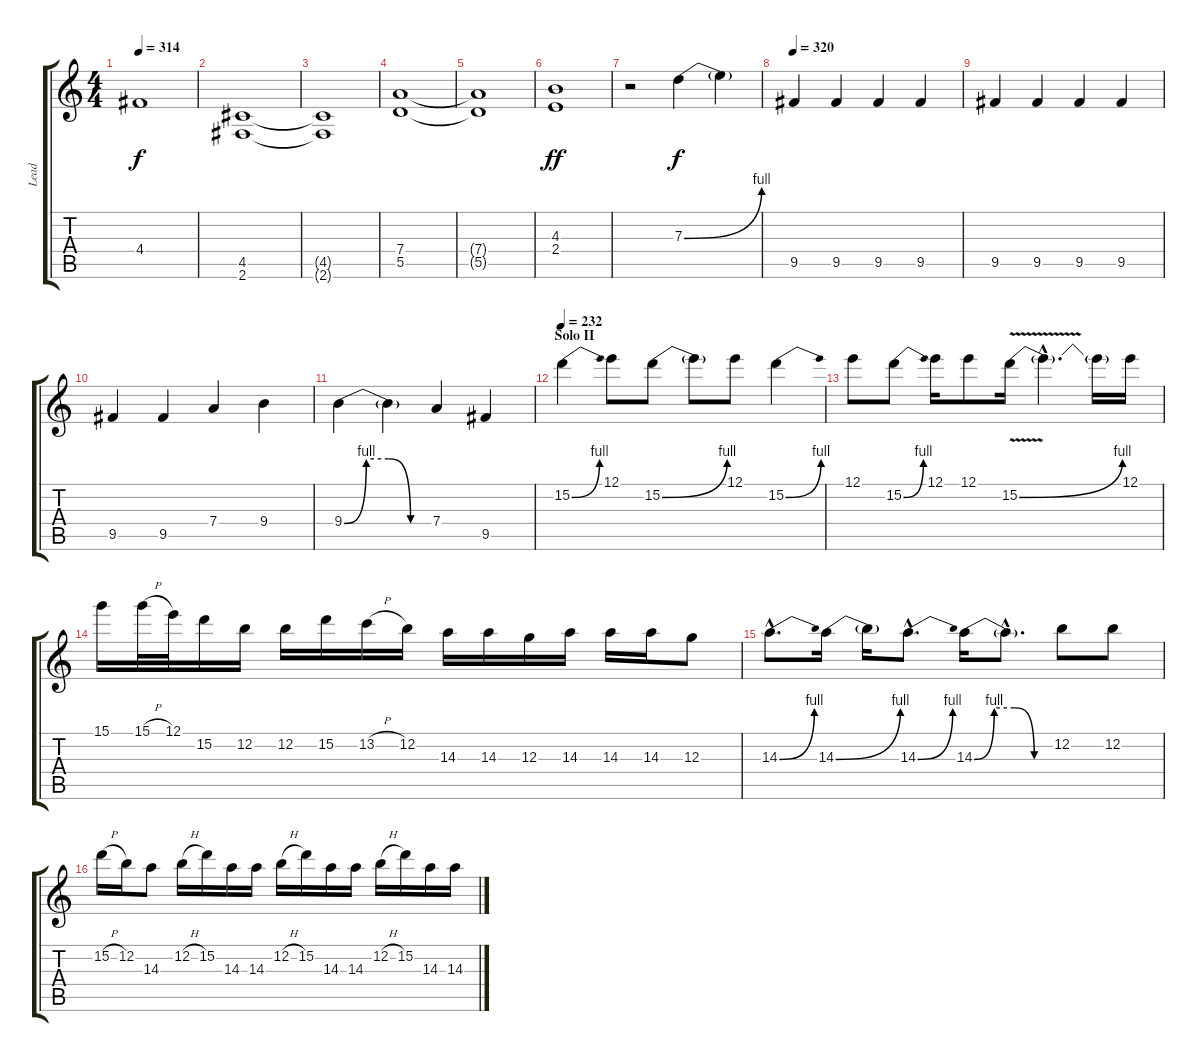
\track ("Lead" "Lead") {instrument distortionguitar}
\staff {score tabs}
\tuning (E4 B3 G3 D3 A2 E2) {hide}
\ts (4 4)
\tempo 314
\clef g2
\ks c
4.4{t}.1{dy f} |
(4.5 2.6).1 |
(4.5{t} 2.6{t}).1 |
(7.4 5.5).1 |
(7.4{t} 5.5{t}).1 |
(4.3 2.4).1{dy ff} |
r.2 7.3{be (bend 0 0 60 4)}.4{dy f} 7.3{t}.4 |
\tempo 320
9.5.4 9.5.4 9.5.4 9.5.4 |
9.5.4 9.5.4 9.5.4 9.5.4 |
9.5.4 9.5.4 7.4.4 9.4.4 |
9.4{be (custom 0 0 15 4 30 4 45 0 60 0)}.4 9.4{t}.4 7.4.4 9.5.4 |
\section ("" "Solo II")
\tempo 232
15.2{be (bend 0 0 60 4)}.4 12.1.8 15.2{be (bend 0 0 60 4)}.8 15.2{t}.8 12.1.8 15.2{be (bend 0 0 60 4)}.4 |
12.1.8 15.2{be (bend 0 0 60 4)}.8 12.1.16 12.1.8 15.2{be (bend 0 0 60 4) v}.16 15.2{hac t}.4{d} 15.2{t}.16 12.1.16 |
15.1.16 15.1{h}.32 12.1.32 15.2.16 12.2.16 12.2.16 15.2.16 13.2{h}.16 12.2.16 14.3.16 14.3.16 12.3.16 14.3.16 14.3.16 14.3.16 12.3.8 |
14.3{be (bend 0 0 60 4) hac}.8{d} 14.3{be (bend 0 0 60 4)}.16 14.3{t}.16 14.3{be (bend 0 0 60 4) hac}.8{d} 14.3{be (custom 0 0 15 4 30 4 45 0 60 0)}.16 14.3{hac t}.8{d} 12.2.8 12.2.8 |
15.2{h}.16 12.2.16 14.3.8 12.2{h}.16 15.2.16 14.3.16 14.3.16 12.2{h}.16 15.2.16 14.3.16 14.3.16 12.2{h}.16 15.2.16 14.3.16 14.3.16
